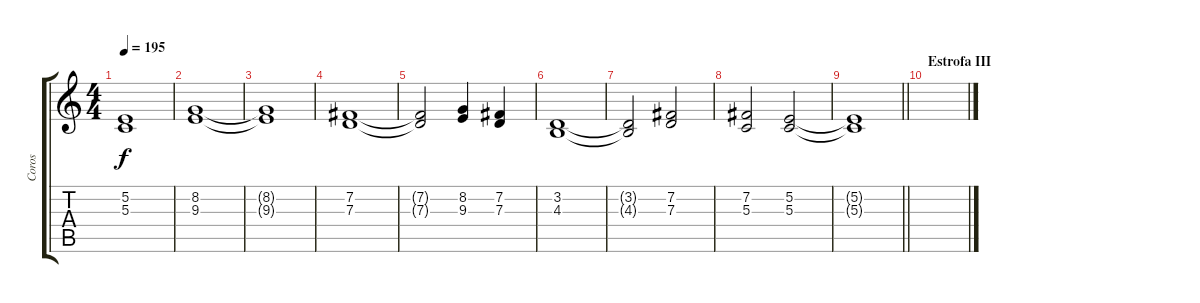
\track ("Coros" "Coros") {instrument choiraahs}
\staff {score tabs}
\tuning (E4 B3 G3 D3 A2 E2) {hide}
\ts (4 4)
\tempo 195
\clef g2
\ks c
(5.2{t} 5.3{t}).1{dy f} |
(8.2 9.3).1 |
(8.2{t} 9.3{t}).1 |
(7.2 7.3).1 |
(7.2{t} 7.3{t}).2 (8.2 9.3).4 (7.2 7.3).4 |
(3.2 4.3).1 |
(3.2{t} 4.3{t}).2 (7.2 7.3).2 |
(7.2 5.3).2 (5.2 5.3).2 |
\barLineRight lightlight
(5.2{t} 5.3{t}).1 |
\section ("" "Estrofa III")
